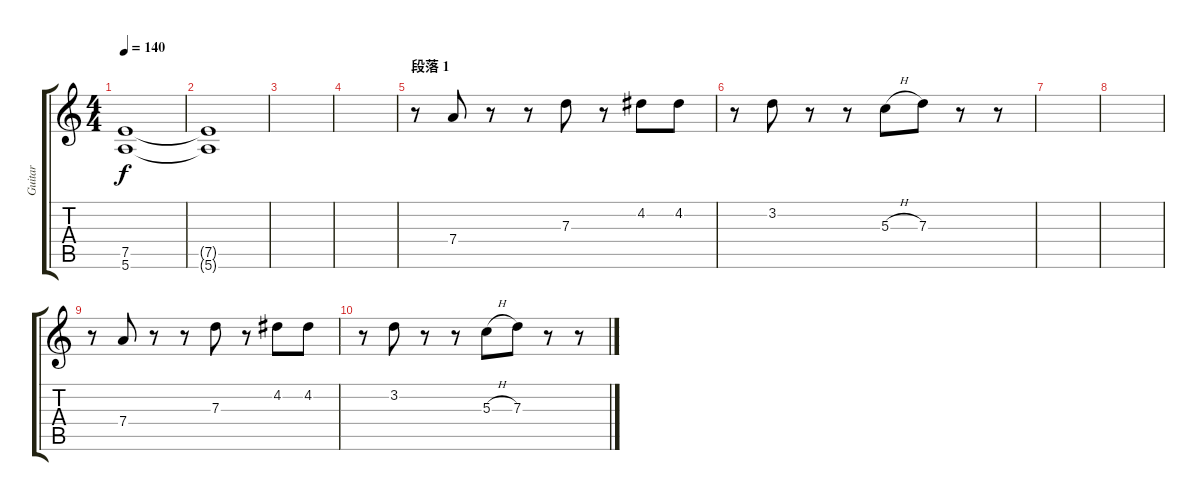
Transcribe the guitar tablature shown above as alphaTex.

\track (" Guitar " " Guitar ") {instrument overdrivenguitar}
\staff {score tabs}
\tuning (E4 B3 G3 D3 A2 E2) {hide}
\ts (4 4)
\tempo 140
\clef g2
\ks c
(7.5 5.6).1{dy f} |
(7.5{t} 5.6{t}).1 |
|
|
\section ("" "段落 1")
r.8 7.4.8 r.8 r.8 7.3.8 r.8 4.2.8 4.2.8 |
r.8 3.2.8 r.8 r.8 5.3{h}.8 7.3.8 r.8 r.8 |
|
|
r.8 7.4.8 r.8 r.8 7.3.8 r.8 4.2.8 4.2.8 |
r.8 3.2.8 r.8 r.8 5.3{h}.8 7.3.8 r.8 r.8
